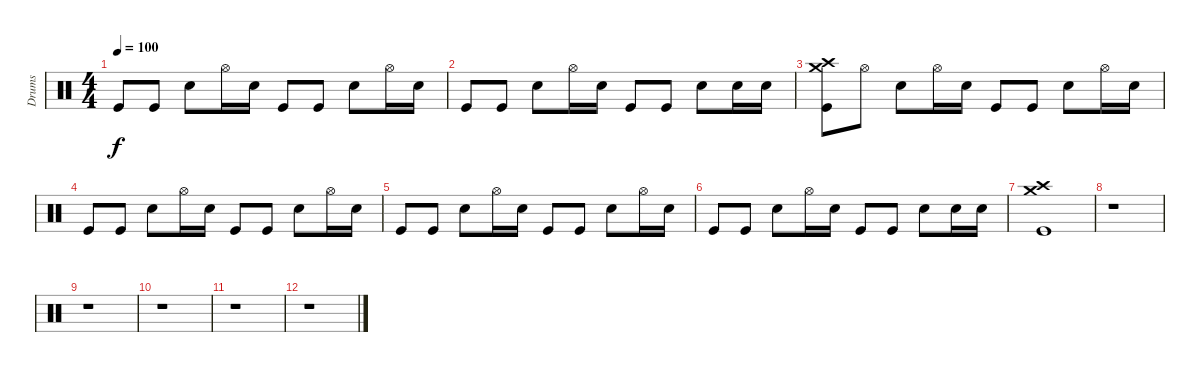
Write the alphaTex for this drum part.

\track ("Drums" "Drums") {instrument percussion}
\staff {score}
\articulation defaults
\ts (4 4)
\tempo 100
\clef neutral
\ks c "Kick (hit)".8{dy f} "Kick (hit)".8 "Snare (hit) 2".8 "Hi-Hat (open)".16 "Snare (hit) 2".16 "Kick (hit)".8 "Kick (hit)".8 "Snare (hit) 2".8 "Hi-Hat (open)".16 "Snare (hit) 2".16
|
"Kick (hit)".8 "Kick (hit)".8 "Snare (hit) 2".8 "Hi-Hat (open)".16 "Snare (hit) 2".16 "Kick (hit)".8 "Kick (hit)".8 "Snare (hit) 2".8 "Snare (hit) 2".16 "Snare (hit) 2".16 |
("Crash high (hit)" "Kick (hit)" "Crash medium (hit)").8 "Hi-Hat (open)".8 "Snare (hit) 2".8 "Hi-Hat (open)".16 "Snare (hit) 2".16 "Kick (hit)".8 "Kick (hit)".8 "Snare (hit) 2".8 "Hi-Hat (open)".16 "Snare (hit) 2".16 |
"Kick (hit)".8 "Kick (hit)".8 "Snare (hit) 2".8 "Hi-Hat (open)".16 "Snare (hit) 2".16 "Kick (hit)".8 "Kick (hit)".8 "Snare (hit) 2".8 "Hi-Hat (open)".16 "Snare (hit) 2".16 |
"Kick (hit)".8 "Kick (hit)".8 "Snare (hit) 2".8 "Hi-Hat (open)".16 "Snare (hit) 2".16 "Kick (hit)".8 "Kick (hit)".8 "Snare (hit) 2".8 "Hi-Hat (open)".16 "Snare (hit) 2".16 |
"Kick (hit)".8 "Kick (hit)".8 "Snare (hit) 2".8 "Hi-Hat (open)".16 "Snare (hit) 2".16 "Kick (hit)".8 "Kick (hit)".8 "Snare (hit) 2".8 "Snare (hit) 2".16 "Snare (hit) 2".16 |
("Crash high (hit)" "Crash medium (hit)" "Kick (hit)").1 |
r.1 |
r.1 |
r.1 |
r.1 |
r.1
